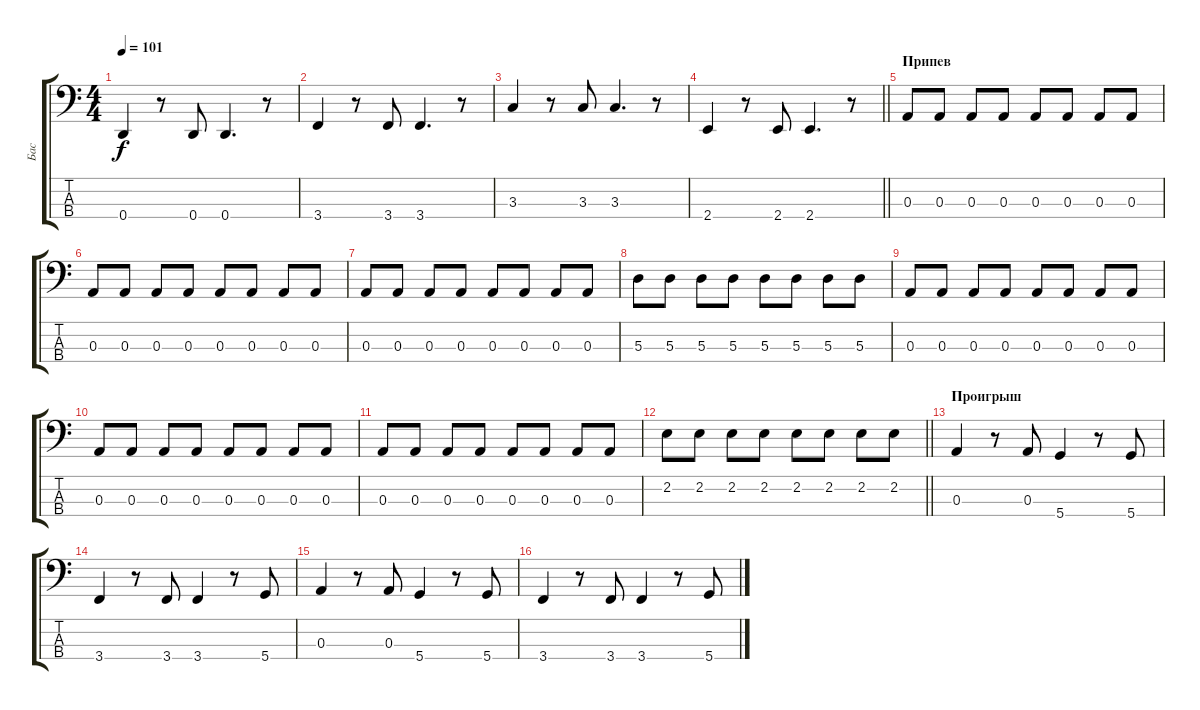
\track ("Бас" "Бас") {instrument electricbasspick}
\staff {score tabs}
\tuning (G2 D2 A1 D1) {hide}
\ts (4 4)
\tempo 101
\clef f4
\ks c
0.4.4{dy f} r.8 0.4.8 0.4.4{d} r.8 |
3.4.4 r.8 3.4.8 3.4.4{d} r.8 |
3.3.4 r.8 3.3.8 3.3.4{d} r.8 |
\barLineRight lightlight
2.4.4 r.8 2.4.8 2.4.4{d} r.8 |
\section ("" "Припев")
0.3.8 0.3.8 0.3.8 0.3.8 0.3.8 0.3.8 0.3.8 0.3.8 |
0.3.8 0.3.8 0.3.8 0.3.8 0.3.8 0.3.8 0.3.8 0.3.8 |
0.3.8 0.3.8 0.3.8 0.3.8 0.3.8 0.3.8 0.3.8 0.3.8 |
5.3.8 5.3.8 5.3.8 5.3.8 5.3.8 5.3.8 5.3.8 5.3.8 |
0.3.8 0.3.8 0.3.8 0.3.8 0.3.8 0.3.8 0.3.8 0.3.8 |
0.3.8 0.3.8 0.3.8 0.3.8 0.3.8 0.3.8 0.3.8 0.3.8 |
0.3.8 0.3.8 0.3.8 0.3.8 0.3.8 0.3.8 0.3.8 0.3.8 |
\barLineRight lightlight
2.2.8 2.2.8 2.2.8 2.2.8 2.2.8 2.2.8 2.2.8 2.2.8 |
\section ("" "Проигрыш")
0.3.4 r.8 0.3.8 5.4.4 r.8 5.4.8 |
3.4.4 r.8 3.4.8 3.4.4 r.8 5.4.8 |
0.3.4 r.8 0.3.8 5.4.4 r.8 5.4.8 |
3.4.4 r.8 3.4.8 3.4.4 r.8 5.4.8
